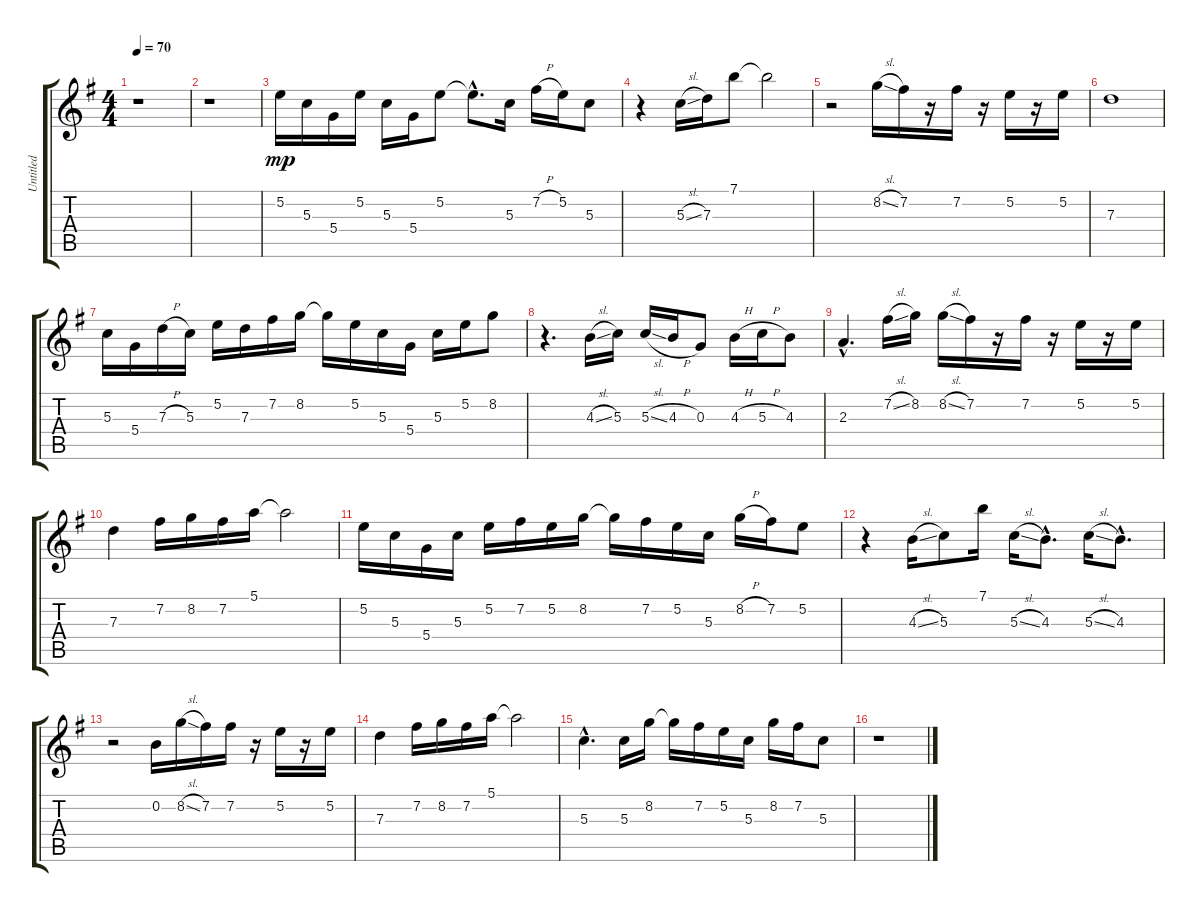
\track ("Untitled" "Untitled") {instrument electricguitarclean}
\staff {score tabs}
\tuning (E4 B3 G3 D3 A2 E2) {hide}
\ts (4 4)
\tempo 70
\clef g2
\ks g
r.1{dy f} |
r.1 |
5.2.16{dy mp} 5.3.16 5.4.16 5.2.16 5.3.16 5.4.16 5.2.8 5.2{hac t}.8{d} 5.3.16 7.2{h}.16 5.2.16 5.3.8 |
r.4 5.3{sl}.16 7.3.16 7.1.8 7.1{t}.2 |
r.2 8.2{sl}.16 7.2.16 r.16 7.2.16 r.16 5.2.16 r.16 5.2.16 |
7.3.1 |
5.3.16 5.4.16 7.3{h}.16 5.3.16 5.2.16 7.3.16 7.2.16 8.2.16 8.2{t}.16 5.2.16 5.3.16 5.4.16 5.3.16 5.2.16 8.2.8 |
r.4{d} 4.3{sl}.16 5.3.16 5.3{sl}.16 4.3{h}.16 0.3.8 4.3{h}.16 5.3{h}.16 4.3.8 |
2.3{hac}.4{d} 7.2{sl}.16 8.2.16 8.2{sl}.16 7.2.16 r.16 7.2.16 r.16 5.2.16 r.16 5.2.16 |
7.3.4 7.2.16 8.2.16 7.2.16 5.1.16 5.1{t}.2 |
5.2.16 5.3.16 5.4.16 5.3.16 5.2.16 7.2.16 5.2.16 8.2.16 8.2{t}.16 7.2.16 5.2.16 5.3.16 8.2{h}.16 7.2.16 5.2.8 |
r.4 4.3{sl}.16 5.3.8 7.1.16 5.3{sl}.16 4.3{hac}.8{d} 5.3{sl}.16 4.3{hac}.8{d} |
r.2 0.2.16 8.2{sl}.16 7.2.16 7.2.16 r.16 5.2.16 r.16 5.2.16 |
7.3.4 7.2.16 8.2.16 7.2.16 5.1.16 5.1{t}.2 |
5.3{hac}.4{d} 5.3.16 8.2.16 8.2{t}.16 7.2.16 5.2.16 5.3.16 8.2.16 7.2.16 5.3.8 |
r.1
